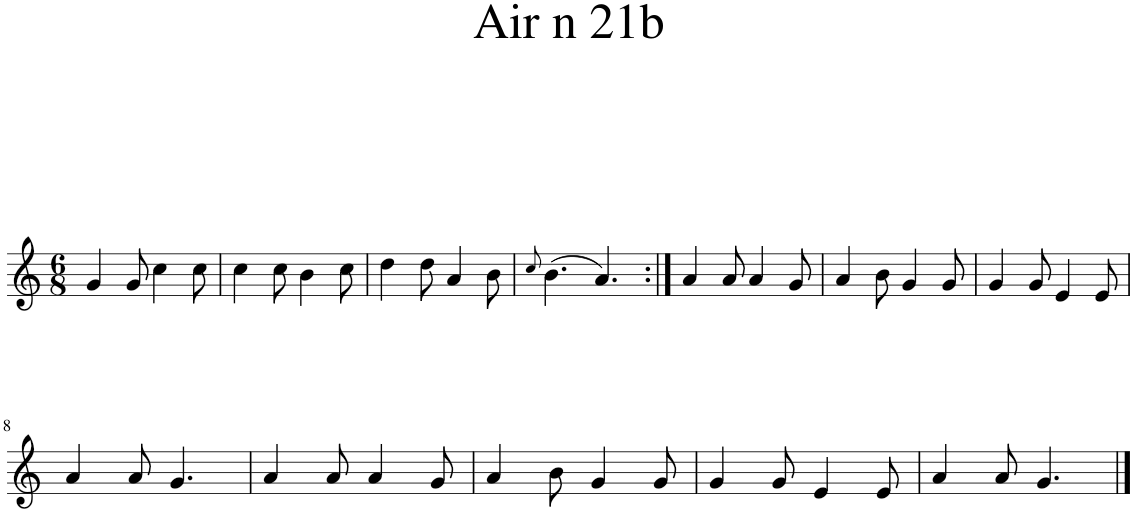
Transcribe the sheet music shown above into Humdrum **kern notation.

**kern
*part1
*staff1
*I"Piano
*I'Pno.
*clefG2
*k[]
*M6/8
=1
4g/
8g/
4cc\
8cc\
=2
4cc\
8cc\
4b\
8cc\
=3
4dd\
8dd\
4a/
8b\
=4
8qcc/
(4.b\
4.a/)
=5:|!
4a/
8a/
4a/
8g/
=6
4a/
8b\
4g/
8g/
=7
4g/
8g/
4e/
8e/
!!LO:LB:g=z
=8
4a/
8a/
4.g/
=9
4a/
8a/
4a/
8g/
=10
4a/
8b\
4g/
8g/
=11
4g/
8g/
4e/
8e/
=12
4a/
8a/
4.g/
==
*-
